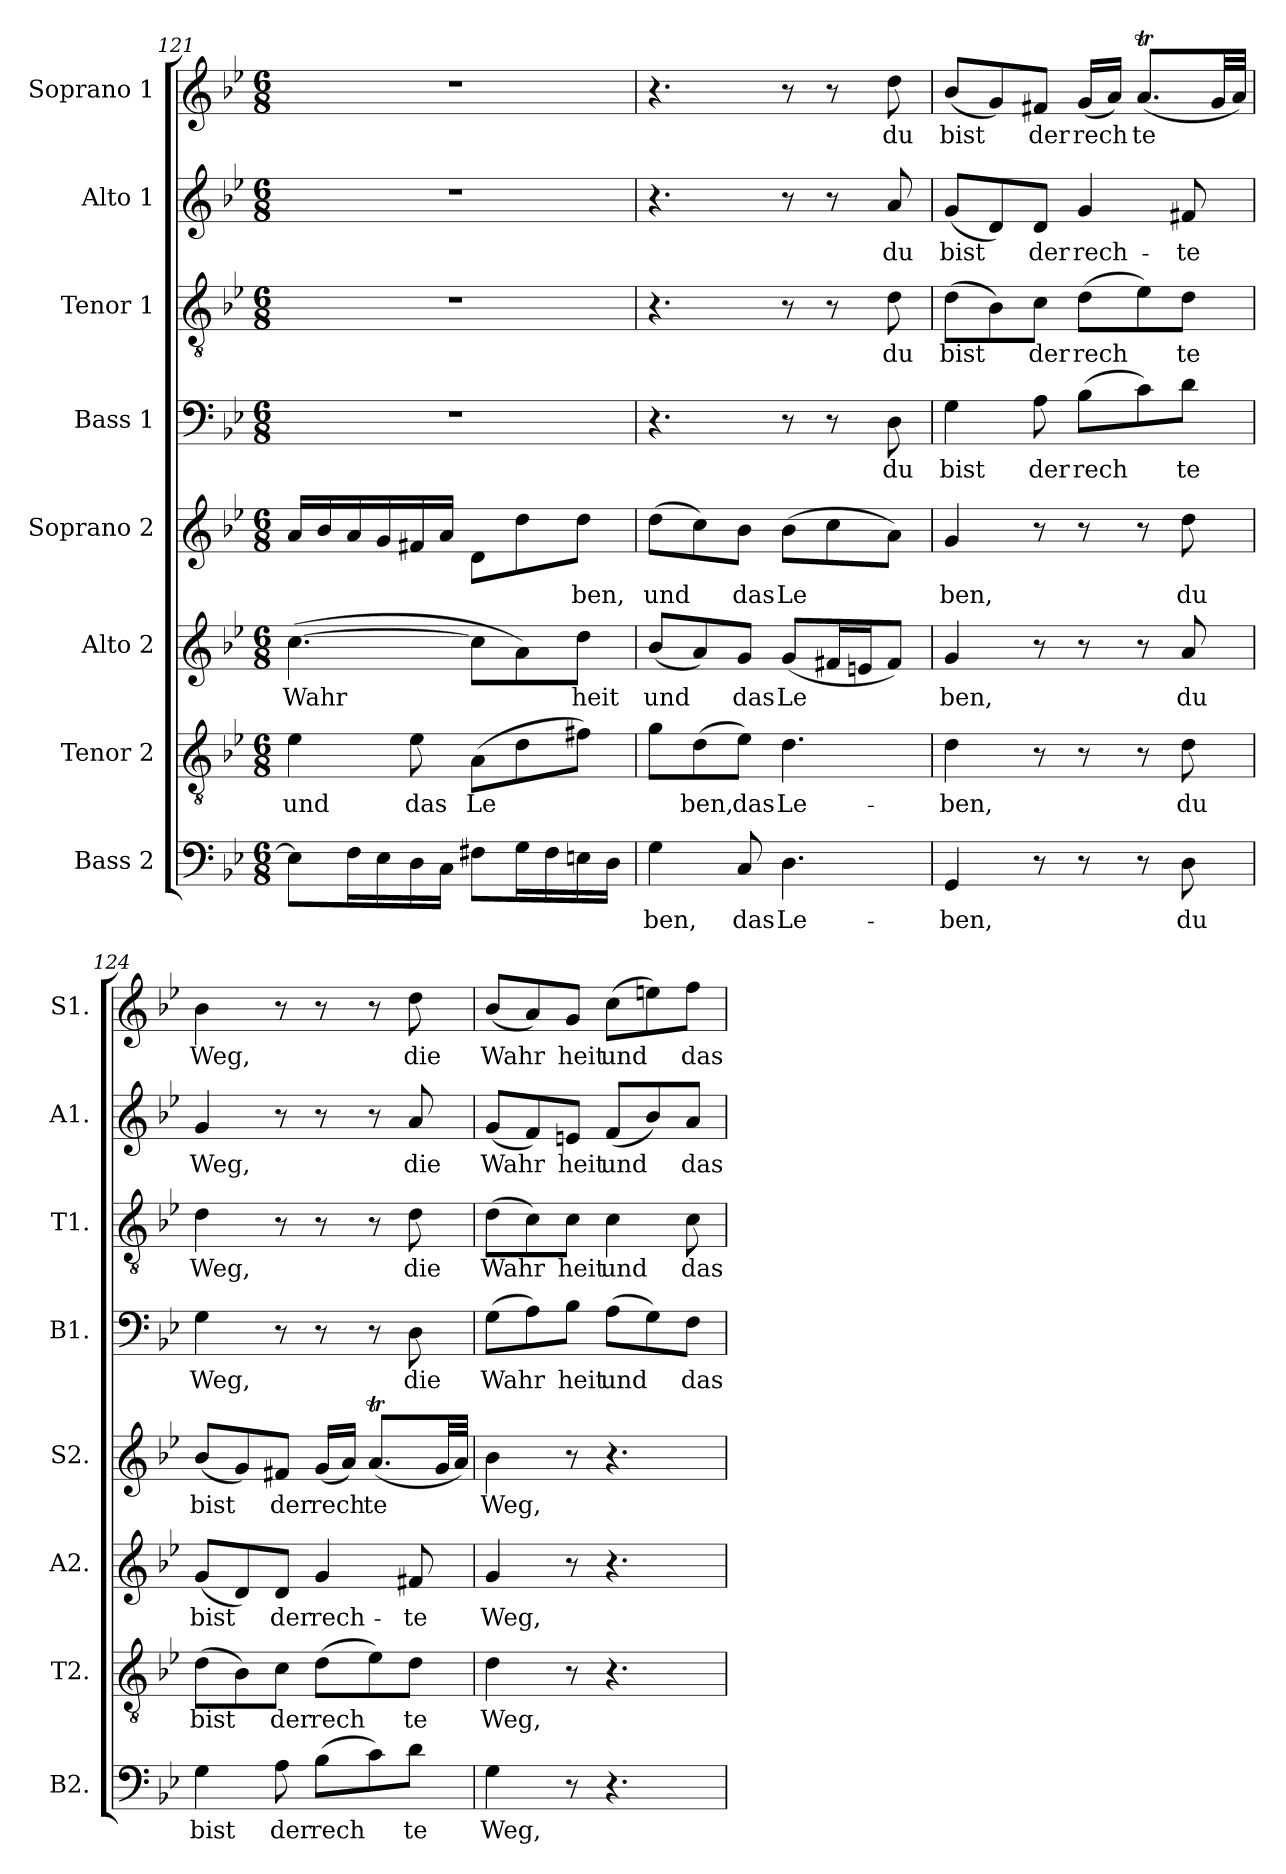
**kern	**text	**kern	**text	**kern	**text	**kern	**text	**kern	**text	**kern	**text	**kern	**text	**kern	**text
*part8	*part8	*part7	*part7	*part6	*part6	*part5	*part5	*part4	*part4	*part3	*part3	*part2	*part2	*part1	*part1
*staff8	*staff8	*staff7	*staff7	*staff6	*staff6	*staff5	*staff5	*staff4	*staff4	*staff3	*staff3	*staff2	*staff2	*staff1	*staff1
*I"Bass 2	*	*I"Tenor 2	*	*I"Alto 2	*	*I"Soprano 2	*	*I"Bass 1	*	*I"Tenor 1	*	*I"Alto 1	*	*I"Soprano 1	*
*I'B2.	*	*I'T2.	*	*I'A2.	*	*I'S2.	*	*I'B1.	*	*I'T1.	*	*I'A1.	*	*I'S1.	*
*clefF4	*	*clefGv2	*	*clefG2	*	*clefG2	*	*clefF4	*	*clefGv2	*	*clefG2	*	*clefG2	*
*k[b-e-]	*	*k[b-e-]	*	*k[b-e-]	*	*k[b-e-]	*	*k[b-e-]	*	*k[b-e-]	*	*k[b-e-]	*	*k[b-e-]	*
*B-:	*	*B-:	*	*B-:	*	*B-:	*	*B-:	*	*B-:	*	*B-:	*	*B-:	*
*M6/8	*	*M6/8	*	*M6/8	*	*M6/8	*	*M6/8	*	*M6/8	*	*M6/8	*	*M6/8	*
=121	=121	=121	=121	=121	=121	=121	=121	=121	=121	=121	=121	=121	=121	=121	=121
8E-\L]	.	4e-\	und	([4.cc\	Wahr	16a/LL	.	2.r	.	2.r	.	2.r	.	2.r	.
.	.	.	.	.	.	16b-/	.	.	.	.	.	.	.	.	.
16F\L	.	.	.	.	.	16a/	.	.	.	.	.	.	.	.	.
16E-\	.	.	.	.	.	16g/	.	.	.	.	.	.	.	.	.
16D\	.	8e-\	das	.	.	16f#X/	.	.	.	.	.	.	.	.	.
16C\JJ	.	.	.	.	.	16a/JJ	.	.	.	.	.	.	.	.	.
8F#X\L	.	(8A\L	Le	8cc\L]	.	8d\L	.	.	.	.	.	.	.	.	.
16G\L	.	8d\	.	8a\)	.	8dd\	.	.	.	.	.	.	.	.	.
16F#\	.	.	.	.	.	.	.	.	.	.	.	.	.	.	.
16En\	.	8f#X\J)	.	8dd\J	heit	8dd\J	ben,	.	.	.	.	.	.	.	.
16D\JJ	.	.	.	.	.	.	.	.	.	.	.	.	.	.	.
!!LO:PB:g=z
=122	=122	=122	=122	=122	=122	=122	=122	=122	=122	=122	=122	=122	=122	=122	=122
4G\	ben,	8g\L	.	(8b-/L	und	(8dd\L	und	4.r	.	4.r	.	4.r	.	4.r	.
.	.	(8d\	ben,	8a/)	.	8cc\)	.	.	.	.	.	.	.	.	.
8C/	das	8e-\J)	das	8g/J	das	8b-\J	das	.	.	.	.	.	.	.	.
4.D\	Le-	4.d\	Le-	(8g/L	Le	(8b-\L	Le	8r	.	8r	.	8r	.	8r	.
.	.	.	.	16f#X/L	.	8cc\	.	8r	.	8r	.	8r	.	8r	.
.	.	.	.	16en/J	.	.	.	.	.	.	.	.	.	.	.
.	.	.	.	8f#/J)	.	8a\J)	.	8D\	du	8d\	du	8a/	du	8dd\	du
!!LO:PB:g=z
=123	=123	=123	=123	=123	=123	=123	=123	=123	=123	=123	=123	=123	=123	=123	=123
4GG/	-ben,	4d\	-ben,	4g/	ben,	4g/	ben,	4G\	bist	(8d\L	bist	(8g/L	bist	(8b-/L	bist
.	.	.	.	.	.	.	.	.	.	8B-\)	.	8d/)	.	8g/)	.
8r	.	8r	.	8r	.	8r	.	8A\	der	8c\J	der	8d/J	der	8f#X/J	der
8r	.	8r	.	8r	.	8r	.	(8B-\L	rech	(8d\L	rech	4g/	rech-	(16g/LL	rech
.	.	.	.	.	.	.	.	.	.	.	.	.	.	16a/JJ)	.
8r	.	8r	.	8r	.	8r	.	8c\)	.	8e-\)	.	.	.	(8.at/L	te
8D\	du	8d\	du	8a/	du	8dd\	du	8d\J	te	8d\J	te	8f#X/	-te	.	.
.	.	.	.	.	.	.	.	.	.	.	.	.	.	32g/LL	.
.	.	.	.	.	.	.	.	.	.	.	.	.	.	32a/JJJ)	.
=124	=124	=124	=124	=124	=124	=124	=124	=124	=124	=124	=124	=124	=124	=124	=124
4G\	bist	(8d\L	bist	(8g/L	bist	(8b-/L	bist	4G\	Weg,	4d\	Weg,	4g/	Weg,	4b-\	Weg,
.	.	8B-\)	.	8d/)	.	8g/)	.	.	.	.	.	.	.	.	.
8A\	der	8c\J	der	8d/J	der	8f#X/J	der	8r	.	8r	.	8r	.	8r	.
(8B-\L	rech	(8d\L	rech	4g/	rech-	(16g/LL	rech	8r	.	8r	.	8r	.	8r	.
.	.	.	.	.	.	16a/JJ)	.	.	.	.	.	.	.	.	.
8c\)	.	8e-\)	.	.	.	(8.at/L	te	8r	.	8r	.	8r	.	8r	.
8d\J	te	8d\J	te	8f#X/	-te	.	.	8D\	die	8d\	die	8a/	die	8dd\	die
.	.	.	.	.	.	32g/LL	.	.	.	.	.	.	.	.	.
.	.	.	.	.	.	32a/JJJ)	.	.	.	.	.	.	.	.	.
=125	=125	=125	=125	=125	=125	=125	=125	=125	=125	=125	=125	=125	=125	=125	=125
4G\	Weg,	4d\	Weg,	4g/	Weg,	4b-\	Weg,	(8G\L	Wahr	(8d\L	Wahr	(8g/L	Wahr	(8b-/L	Wahr
.	.	.	.	.	.	.	.	8A\)	.	8c\)	.	8f/)	.	8a/)	.
8r	.	8r	.	8r	.	8r	.	8B-\J	heit	8c\J	heit	8en/J	heit	8g/J	heit
4.r	.	4.r	.	4.r	.	4.r	.	(8A\L	und	4c\	und	(8f/L	und	(8cc\L	und
.	.	.	.	.	.	.	.	8G\)	.	.	.	8b-/)	.	8een\)	.
.	.	.	.	.	.	.	.	8F\J	das	8c\	das	8a/J	das	8ff\J	das
=	=	=	=	=	=	=	=	=	=	=	=	=	=	=	=
*-	*-	*-	*-	*-	*-	*-	*-	*-	*-	*-	*-	*-	*-	*-	*-
